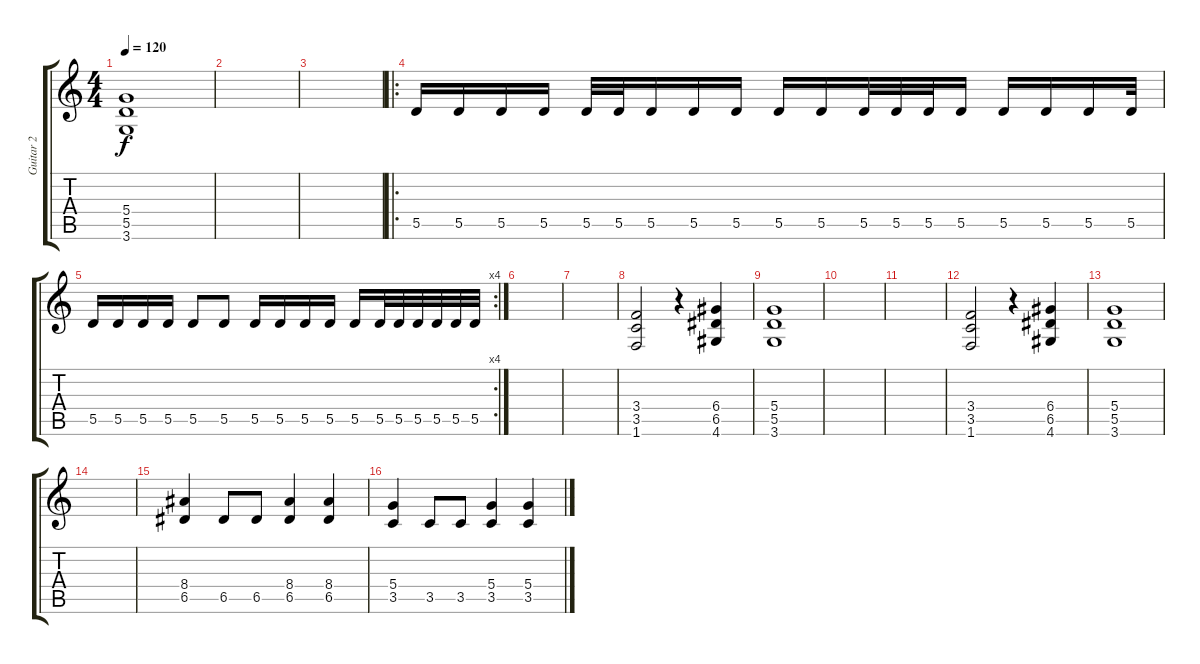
\track ("Guitar 2" "Guitar 2") {instrument distortionguitar}
\staff {score tabs}
\tuning (E4 B3 G3 D3 A2 E2) {hide}
\ts (4 4)
\tempo 120
\clef g2
\ks c
(5.4 5.5 3.6).1{dy f instrument distortionguitar} |
|
|
\ro
5.5.16 5.5.16 5.5.16 5.5.16 5.5.32 5.5.32 5.5.16 5.5.16 5.5.16 5.5.16 5.5.16 5.5.32 5.5.32 5.5.32 5.5.16 5.5.16 5.5.16 5.5.16 5.5.32 |
\rc 4
5.5.16 5.5.16 5.5.16 5.5.16 5.5.8 5.5.8 5.5.16 5.5.16 5.5.16 5.5.16 5.5.16 5.5.32 5.5.32 5.5.32 5.5.32 5.5.32 5.5.32 |
|
|
(3.4 3.5 1.6).2 r.4 (6.4 6.5 4.6).4 |
(5.4 5.5 3.6).1 |
|
|
(3.4 3.5 1.6).2 r.4 (6.4 6.5 4.6).4 |
(5.4 5.5 3.6).1 |
|
(8.4 6.5).4{instrument acousticguitarsteel} 6.5.8 6.5.8 (8.4 6.5).4 (8.4 6.5).4 |
(5.4 3.5).4{instrument acousticguitarsteel} 3.5.8 3.5.8 (5.4 3.5).4 (5.4 3.5).4
